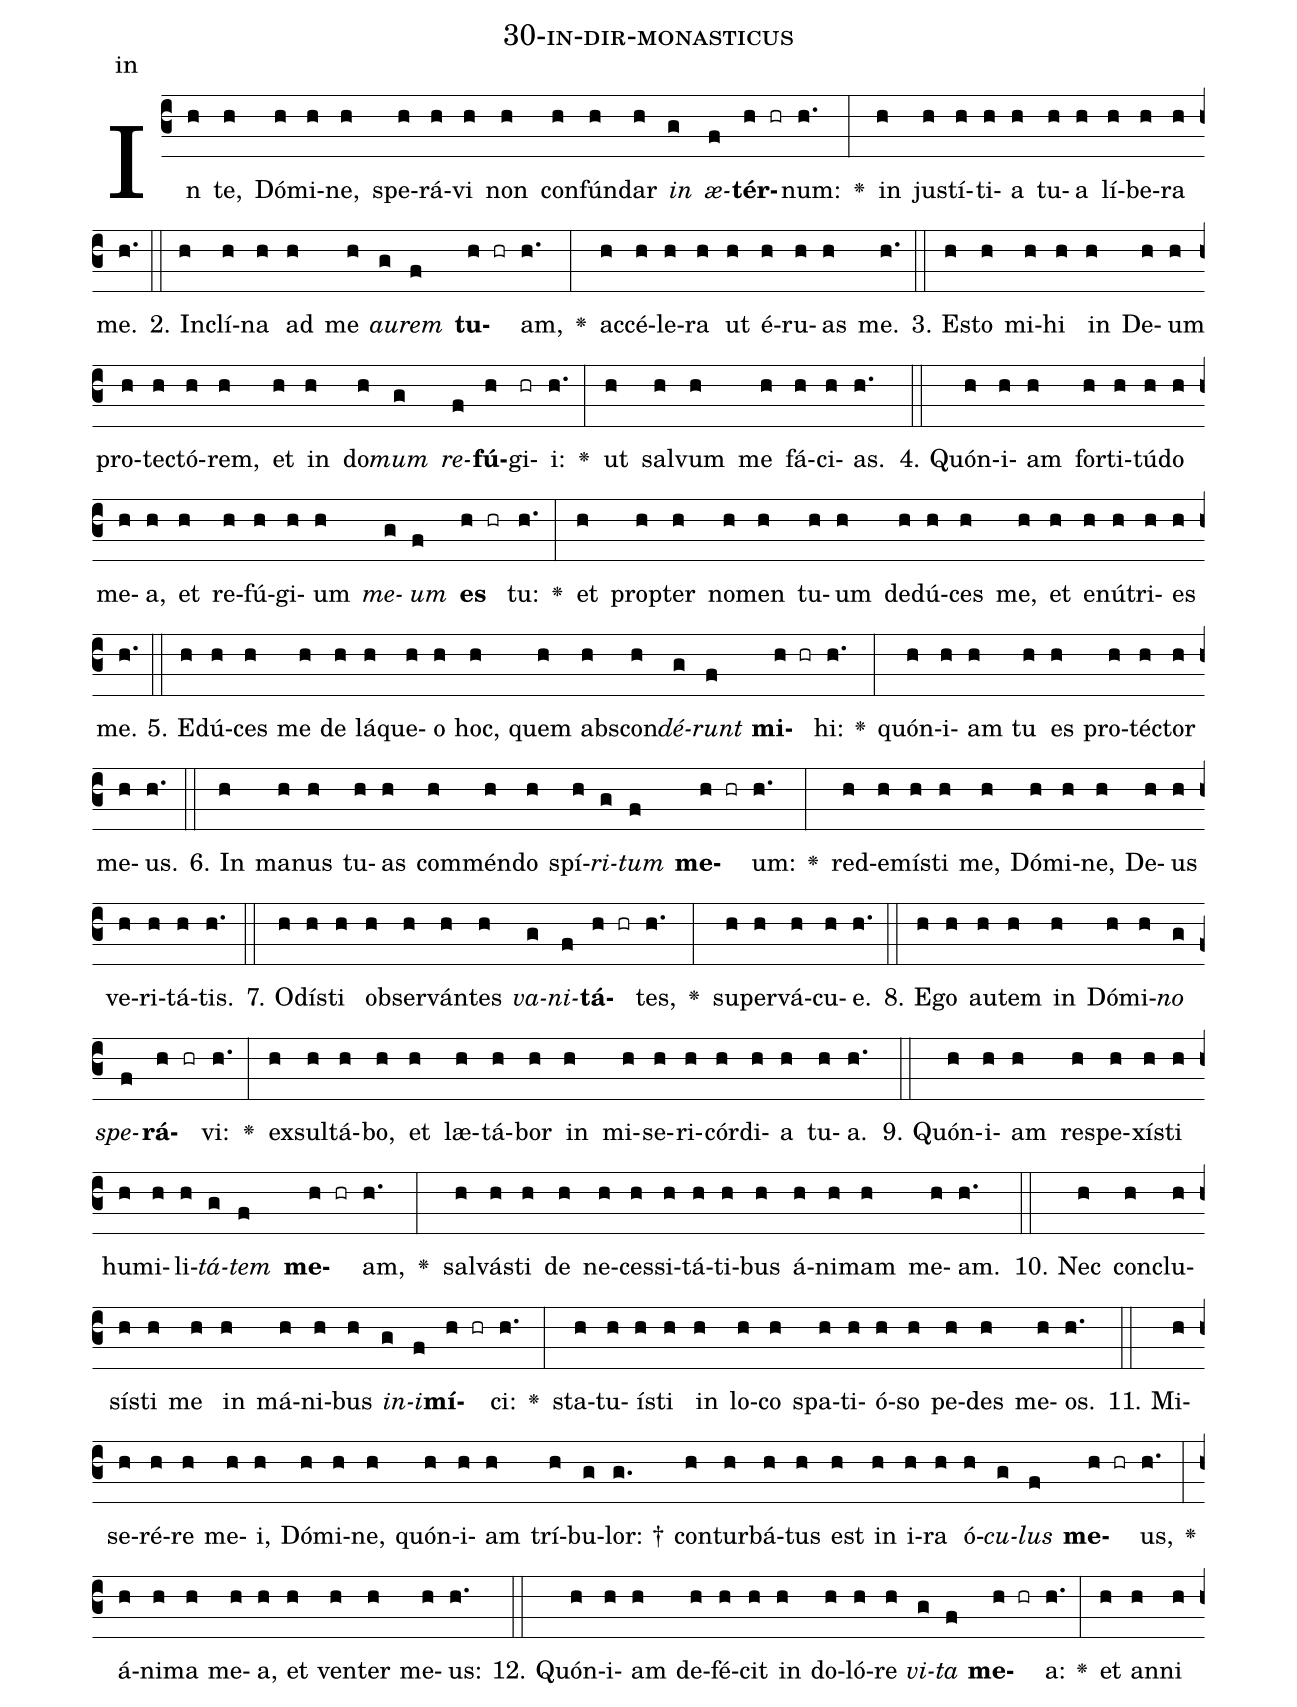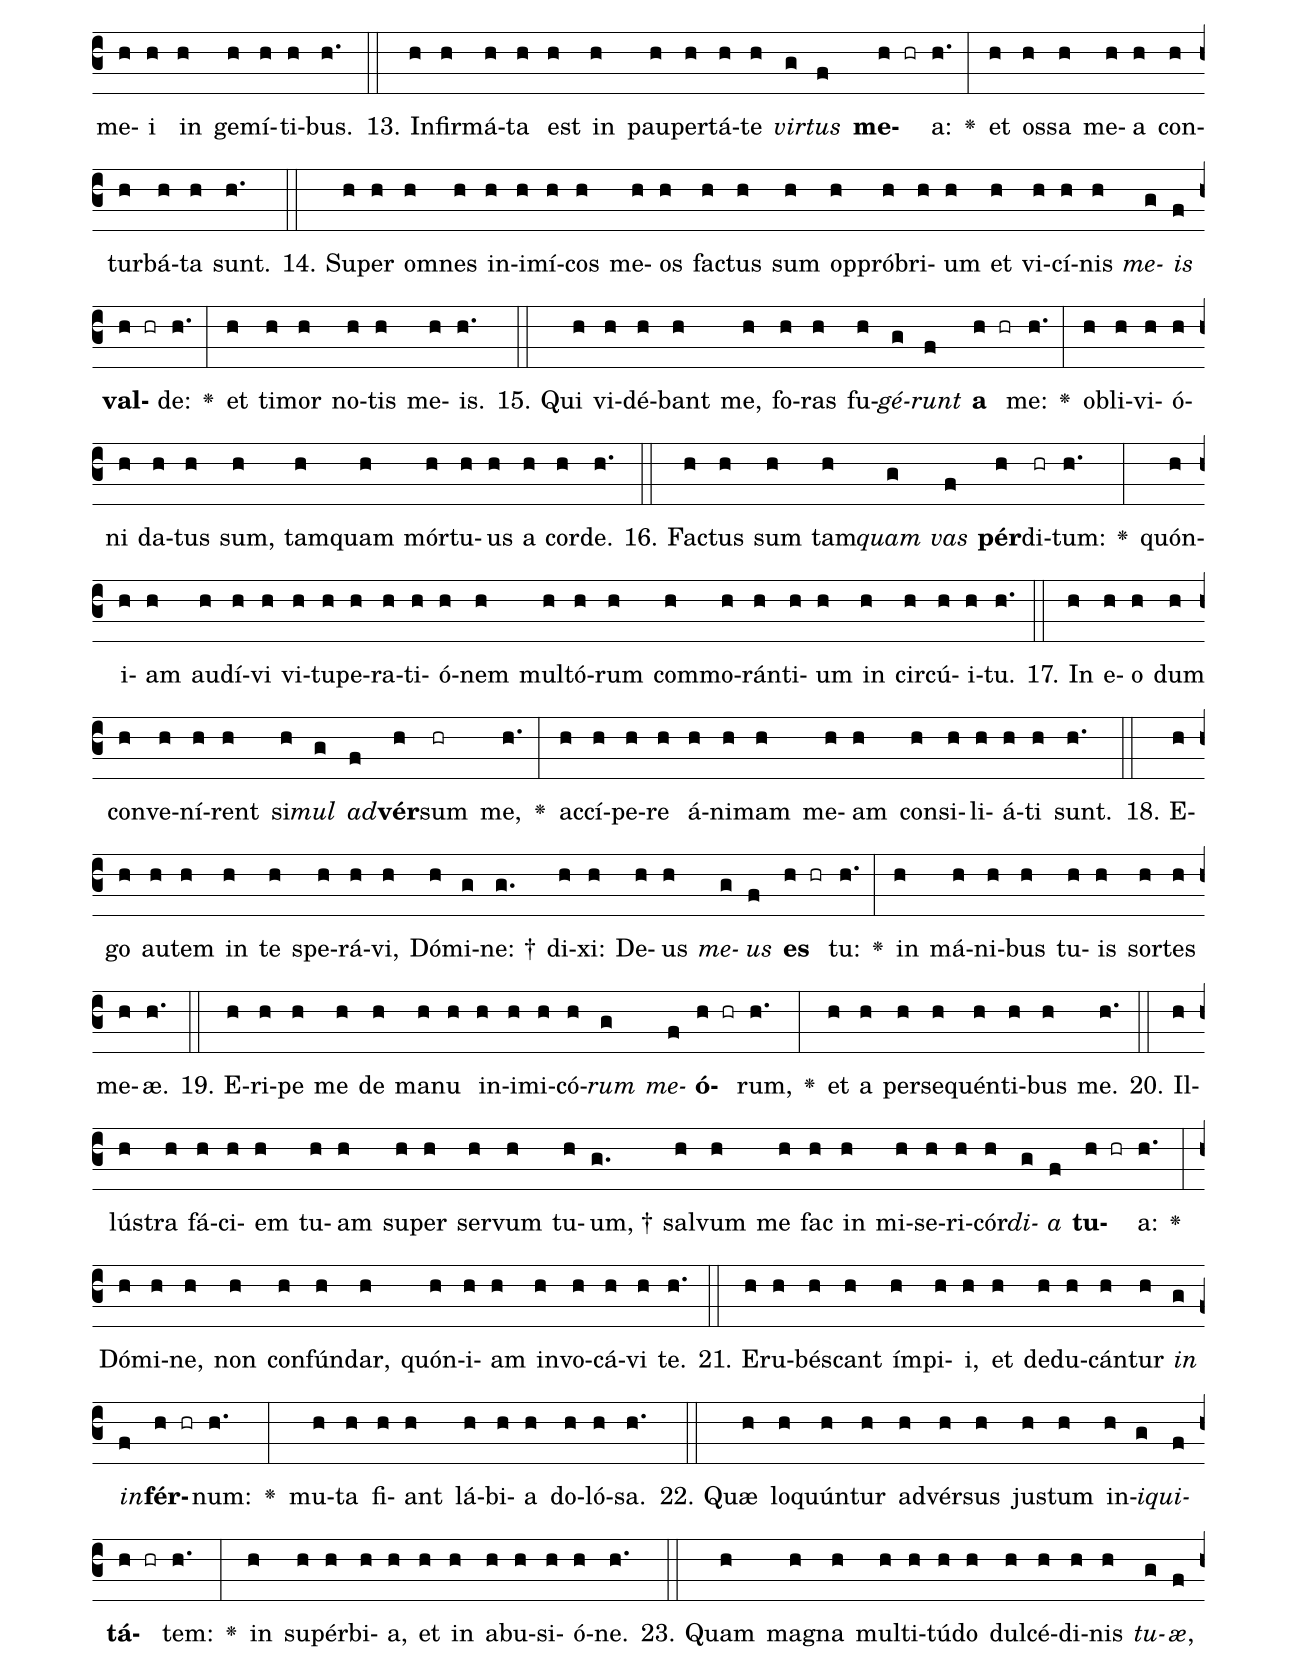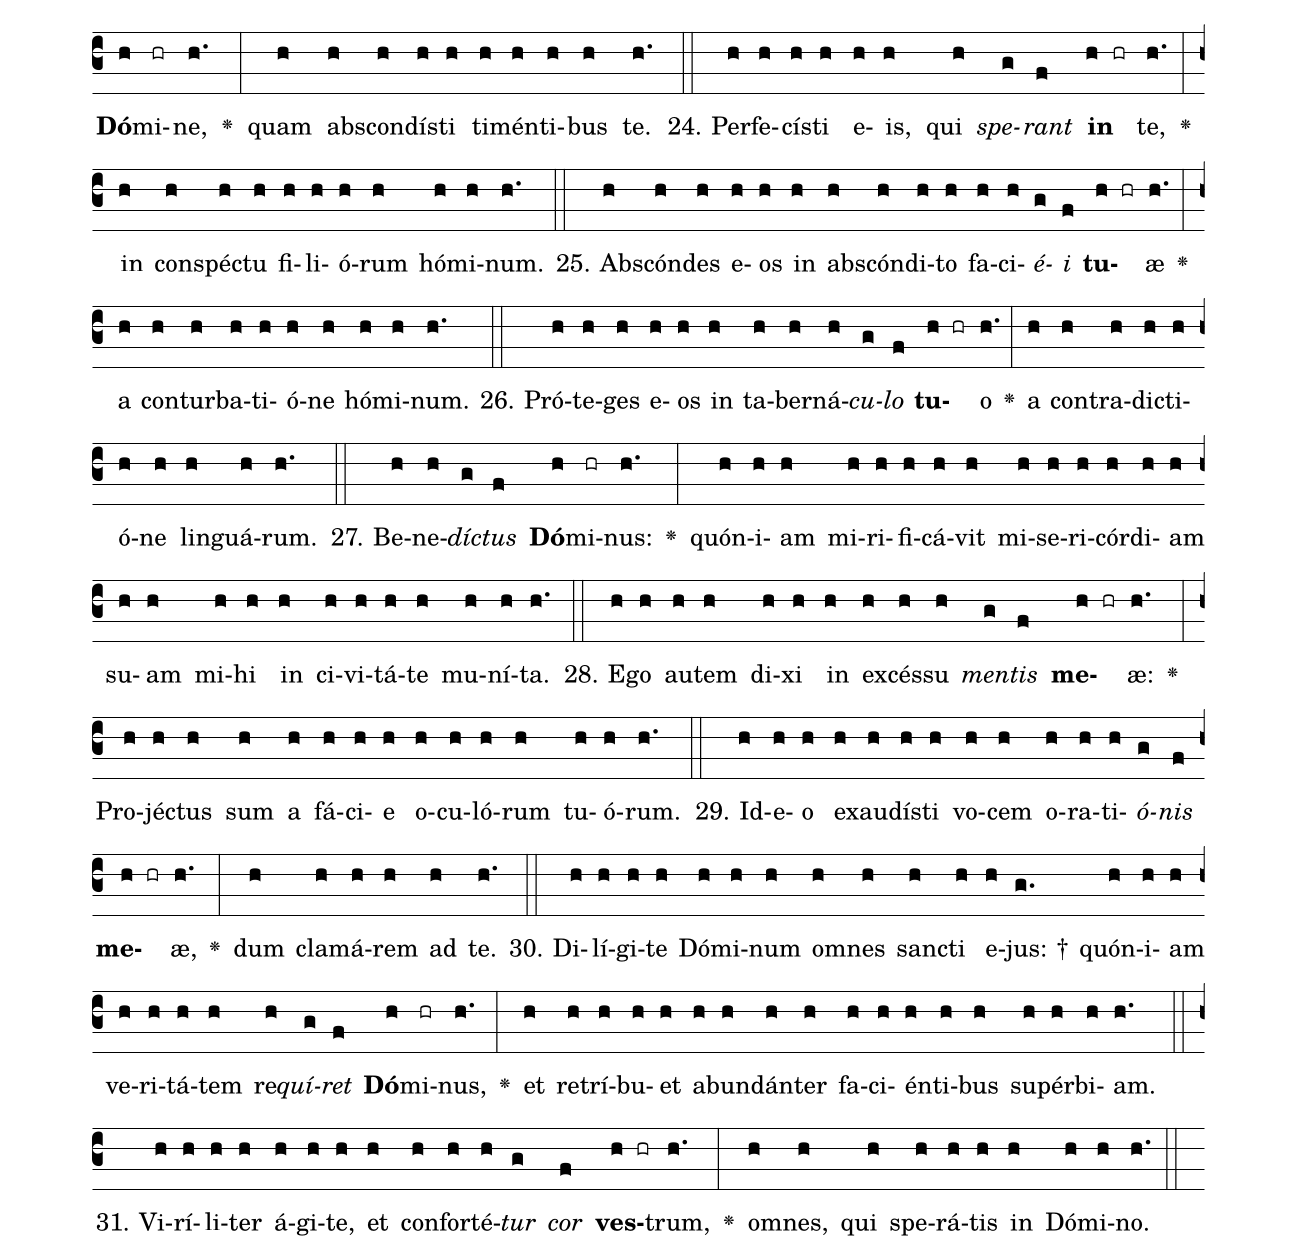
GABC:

name: 30-in-dir-monasticus;
annotation: in;
%%
(c3)In(h) te,(h) Dó(h)mi(h)ne,(h) spe(h)rá(h)vi(h) non(h) con(h)fún(h)dar(h) <i>in</i>(g) <i>æ</i>(f)<b>tér</b>(h hr)num:(h.) <v>\greheightstar</v>(:) in(h) jus(h)tí(h)ti(h)a(h) tu(h)a(h) lí(h)be(h)ra(h) me.(h.) (::)
2. In(h)clí(h)na(h) ad(h) me(h) <i>au</i>(g)<i>rem</i>(f) <b>tu</b>(h hr)am,(h.) <v>\greheightstar</v>(:) ac(h)cé(h)le(h)ra(h) ut(h) é(h)ru(h)as(h) me.(h.) (::)
3. Es(h)to(h) mi(h)hi(h) in(h) De(h)um(h) pro(h)tec(h)tó(h)rem,(h) et(h) in(h) do(h)<i>mum</i>(g) <i>re</i>(f)<b>fú</b>(h)gi(hr)i:(h.) <v>\greheightstar</v>(:) ut(h) sal(h)vum(h) me(h) fá(h)ci(h)as.(h.) (::)
4. Quón(h)i(h)am(h) for(h)ti(h)tú(h)do(h) me(h)a,(h) et(h) re(h)fú(h)gi(h)um(h) <i>me</i>(g)<i>um</i>(f) <b>es</b>(h hr) tu:(h.) <v>\greheightstar</v>(:) et(h) prop(h)ter(h) no(h)men(h) tu(h)um(h) de(h)dú(h)ces(h) me,(h) et(h) e(h)nú(h)tri(h)es(h) me.(h.) (::)
5. E(h)dú(h)ces(h) me(h) de(h) lá(h)que(h)o(h) hoc,(h) quem(h) abs(h)con(h)<i>dé</i>(g)<i>runt</i>(f) <b>mi</b>(h hr)hi:(h.) <v>\greheightstar</v>(:) quón(h)i(h)am(h) tu(h) es(h) pro(h)téc(h)tor(h) me(h)us.(h.) (::)
6. In(h) ma(h)nus(h) tu(h)as(h) com(h)mén(h)do(h) spí(h)<i>ri</i>(g)<i>tum</i>(f) <b>me</b>(h hr)um:(h.) <v>\greheightstar</v>(:) red(h)e(h)mís(h)ti(h) me,(h) Dó(h)mi(h)ne,(h) De(h)us(h) ve(h)ri(h)tá(h)tis.(h.) (::)
7. O(h)dís(h)ti(h) ob(h)ser(h)ván(h)tes(h) <i>va</i>(g)<i>ni</i>(f)<b>tá</b>(h hr)tes,(h.) <v>\greheightstar</v>(:) su(h)per(h)vá(h)cu(h)e.(h.) (::)
8. E(h)go(h) au(h)tem(h) in(h) Dó(h)mi(h)<i>no</i>(g) <i>spe</i>(f)<b>rá</b>(h hr)vi:(h.) <v>\greheightstar</v>(:) ex(h)sul(h)tá(h)bo,(h) et(h) læ(h)tá(h)bor(h) in(h) mi(h)se(h)ri(h)cór(h)di(h)a(h) tu(h)a.(h.) (::)
9. Quón(h)i(h)am(h) re(h)spe(h)xís(h)ti(h) hu(h)mi(h)li(h)<i>tá</i>(g)<i>tem</i>(f) <b>me</b>(h hr)am,(h.) <v>\greheightstar</v>(:) sal(h)vás(h)ti(h) de(h) ne(h)ces(h)si(h)tá(h)ti(h)bus(h) á(h)ni(h)mam(h) me(h)am.(h.) (::)
10. Nec(h) con(h)clu(h)sís(h)ti(h) me(h) in(h) má(h)ni(h)bus(h) <i>in</i>(g)<i>i</i>(f)<b>mí</b>(h hr)ci:(h.) <v>\greheightstar</v>(:) sta(h)tu(h)ís(h)ti(h) in(h) lo(h)co(h) spa(h)ti(h)ó(h)so(h) pe(h)des(h) me(h)os.(h.) (::)
11. Mi(h)se(h)ré(h)re(h) me(h)i,(h) Dó(h)mi(h)ne,(h) quón(h)i(h)am(h) trí(h)bu(g)lor: †(g.) con(h)tur(h)bá(h)tus(h) est(h) in(h) i(h)ra(h) ó(h)<i>cu</i>(g)<i>lus</i>(f) <b>me</b>(h hr)us,(h.) <v>\greheightstar</v>(:) á(h)ni(h)ma(h) me(h)a,(h) et(h) ven(h)ter(h) me(h)us:(h.) (::)
12. Quón(h)i(h)am(h) de(h)fé(h)cit(h) in(h) do(h)ló(h)re(h) <i>vi</i>(g)<i>ta</i>(f) <b>me</b>(h hr)a:(h.) <v>\greheightstar</v>(:) et(h) an(h)ni(h) me(h)i(h) in(h) ge(h)mí(h)ti(h)bus.(h.) (::)
13. In(h)fir(h)má(h)ta(h) est(h) in(h) pau(h)per(h)tá(h)te(h) <i>vir</i>(g)<i>tus</i>(f) <b>me</b>(h hr)a:(h.) <v>\greheightstar</v>(:) et(h) os(h)sa(h) me(h)a(h) con(h)tur(h)bá(h)ta(h) sunt.(h.) (::)
14. Su(h)per(h) om(h)nes(h) in(h)i(h)mí(h)cos(h) me(h)os(h) fac(h)tus(h) sum(h) op(h)pró(h)bri(h)um(h) et(h) vi(h)cí(h)nis(h) <i>me</i>(g)<i>is</i>(f) <b>val</b>(h hr)de:(h.) <v>\greheightstar</v>(:) et(h) ti(h)mor(h) no(h)tis(h) me(h)is.(h.) (::)
15. Qui(h) vi(h)dé(h)bant(h) me,(h) fo(h)ras(h) fu(h)<i>gé</i>(g)<i>runt</i>(f) <b>a</b>(h hr) me:(h.) <v>\greheightstar</v>(:) ob(h)li(h)vi(h)ó(h)ni(h) da(h)tus(h) sum,(h) tam(h)quam(h) mór(h)tu(h)us(h) a(h) cor(h)de.(h.) (::)
16. Fac(h)tus(h) sum(h) tam(h)<i>quam</i>(g) <i>vas</i>(f) <b>pér</b>(h)di(hr)tum:(h.) <v>\greheightstar</v>(:) quón(h)i(h)am(h) au(h)dí(h)vi(h) vi(h)tu(h)pe(h)ra(h)ti(h)ó(h)nem(h) mul(h)tó(h)rum(h) com(h)mo(h)rán(h)ti(h)um(h) in(h) cir(h)cú(h)i(h)tu.(h.) (::)
17. In(h) e(h)o(h) dum(h) con(h)ve(h)ní(h)rent(h) si(h)<i>mul</i>(g) <i>ad</i>(f)<b>vér</b>(h)sum(hr) me,(h.) <v>\greheightstar</v>(:) ac(h)cí(h)pe(h)re(h) á(h)ni(h)mam(h) me(h)am(h) con(h)si(h)li(h)á(h)ti(h) sunt.(h.) (::)
18. E(h)go(h) au(h)tem(h) in(h) te(h) spe(h)rá(h)vi,(h) Dó(h)mi(g)ne: †(g.) di(h)xi:(h) De(h)us(h) <i>me</i>(g)<i>us</i>(f) <b>es</b>(h hr) tu:(h.) <v>\greheightstar</v>(:) in(h) má(h)ni(h)bus(h) tu(h)is(h) sor(h)tes(h) me(h)æ.(h.) (::)
19. E(h)ri(h)pe(h) me(h) de(h) ma(h)nu(h) in(h)i(h)mi(h)có(h)<i>rum</i>(g) <i>me</i>(f)<b>ó</b>(h hr)rum,(h.) <v>\greheightstar</v>(:) et(h) a(h) per(h)se(h)quén(h)ti(h)bus(h) me.(h.) (::)
20. Il(h)lús(h)tra(h) fá(h)ci(h)em(h) tu(h)am(h) su(h)per(h) ser(h)vum(h) tu(h)um, †(g.) sal(h)vum(h) me(h) fac(h) in(h) mi(h)se(h)ri(h)cór(h)<i>di</i>(g)<i>a</i>(f) <b>tu</b>(h hr)a:(h.) <v>\greheightstar</v>(:) Dó(h)mi(h)ne,(h) non(h) con(h)fún(h)dar,(h) quón(h)i(h)am(h) in(h)vo(h)cá(h)vi(h) te.(h.) (::)
21. E(h)ru(h)bés(h)cant(h) ím(h)pi(h)i,(h) et(h) de(h)du(h)cán(h)tur(h) <i>in</i>(g) <i>in</i>(f)<b>fér</b>(h hr)num:(h.) <v>\greheightstar</v>(:) mu(h)ta(h) fi(h)ant(h) lá(h)bi(h)a(h) do(h)ló(h)sa.(h.) (::)
22. Quæ(h) lo(h)quún(h)tur(h) ad(h)vér(h)sus(h) jus(h)tum(h) in(h)<i>i</i>(g)<i>qui</i>(f)<b>tá</b>(h hr)tem:(h.) <v>\greheightstar</v>(:) in(h) su(h)pér(h)bi(h)a,(h) et(h) in(h) ab(h)u(h)si(h)ó(h)ne.(h.) (::)
23. Quam(h) ma(h)gna(h) mul(h)ti(h)tú(h)do(h) dul(h)cé(h)di(h)nis(h) <i>tu</i>(g)<i>æ</i>,(f) <b>Dó</b>(h)mi(hr)ne,(h.) <v>\greheightstar</v>(:) quam(h) abs(h)con(h)dís(h)ti(h) ti(h)mén(h)ti(h)bus(h) te.(h.) (::)
24. Per(h)fe(h)cís(h)ti(h) e(h)is,(h) qui(h) <i>spe</i>(g)<i>rant</i>(f) <b>in</b>(h hr) te,(h.) <v>\greheightstar</v>(:) in(h) con(h)spéc(h)tu(h) fi(h)li(h)ó(h)rum(h) hó(h)mi(h)num.(h.) (::)
25. Abs(h)cón(h)des(h) e(h)os(h) in(h) abs(h)cón(h)di(h)to(h) fa(h)ci(h)<i>é</i>(g)<i>i</i>(f) <b>tu</b>(h hr)æ(h.) <v>\greheightstar</v>(:) a(h) con(h)tur(h)ba(h)ti(h)ó(h)ne(h) hó(h)mi(h)num.(h.) (::)
26. Pró(h)te(h)ges(h) e(h)os(h) in(h) ta(h)ber(h)ná(h)<i>cu</i>(g)<i>lo</i>(f) <b>tu</b>(h hr)o(h.) <v>\greheightstar</v>(:) a(h) con(h)tra(h)dic(h)ti(h)ó(h)ne(h) lin(h)guá(h)rum.(h.) (::)
27. Be(h)ne(h)<i>díc</i>(g)<i>tus</i>(f) <b>Dó</b>(h)mi(hr)nus:(h.) <v>\greheightstar</v>(:) quón(h)i(h)am(h) mi(h)ri(h)fi(h)cá(h)vit(h) mi(h)se(h)ri(h)cór(h)di(h)am(h) su(h)am(h) mi(h)hi(h) in(h) ci(h)vi(h)tá(h)te(h) mu(h)ní(h)ta.(h.) (::)
28. E(h)go(h) au(h)tem(h) di(h)xi(h) in(h) ex(h)cés(h)su(h) <i>men</i>(g)<i>tis</i>(f) <b>me</b>(h hr)æ:(h.) <v>\greheightstar</v>(:) Pro(h)jéc(h)tus(h) sum(h) a(h) fá(h)ci(h)e(h) o(h)cu(h)ló(h)rum(h) tu(h)ó(h)rum.(h.) (::)
29. Id(h)e(h)o(h) ex(h)au(h)dís(h)ti(h) vo(h)cem(h) o(h)ra(h)ti(h)<i>ó</i>(g)<i>nis</i>(f) <b>me</b>(h hr)æ,(h.) <v>\greheightstar</v>(:) dum(h) cla(h)má(h)rem(h) ad(h) te.(h.) (::)
30. Di(h)lí(h)gi(h)te(h) Dó(h)mi(h)num(h) om(h)nes(h) sanc(h)ti(h) e(h)jus: †(g.) quón(h)i(h)am(h) ve(h)ri(h)tá(h)tem(h) re(h)<i>quí</i>(g)<i>ret</i>(f) <b>Dó</b>(h)mi(hr)nus,(h.) <v>\greheightstar</v>(:) et(h) re(h)trí(h)bu(h)et(h) ab(h)un(h)dán(h)ter(h) fa(h)ci(h)én(h)ti(h)bus(h) su(h)pér(h)bi(h)am.(h.) (::)
31. Vi(h)rí(h)li(h)ter(h) á(h)gi(h)te,(h) et(h) con(h)for(h)té(h)<i>tur</i>(g) <i>cor</i>(f) <b>ves</b>(h hr)trum,(h.) <v>\greheightstar</v>(:) om(h)nes,(h) qui(h) spe(h)rá(h)tis(h) in(h) Dó(h)mi(h)no.(h.) (::)
